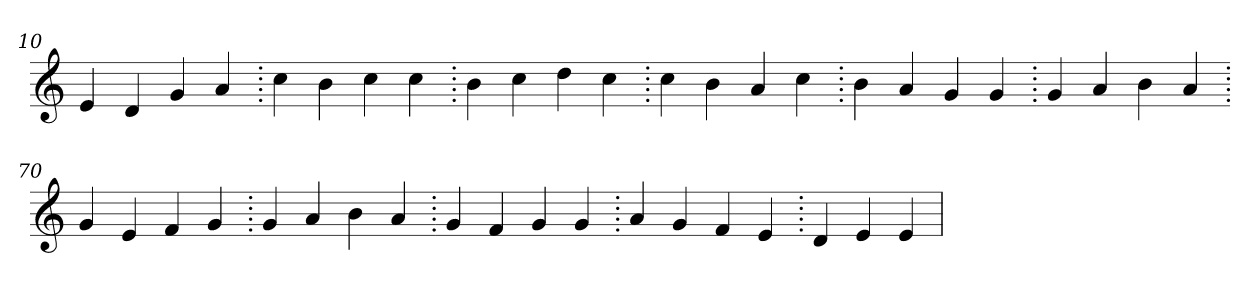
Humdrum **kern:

**kern
*part1
*staff1
*clefG2
=10.
4e
4d
4g
4a
=20.
4cc
4b
4cc
4cc
=30.
4b
4cc
4dd
4cc
=40.
4cc
4b
4a
4cc
=50.
4b
4a
4g
4g
=60.
4g
4a
4b
4a
=70.
4g
4e
4f
4g
=80.
4g
4a
4b
4a
=90.
4g
4f
4g
4g
=100.
4a
4g
4f
4e
=110.
4d
4e
4e
=
*-
